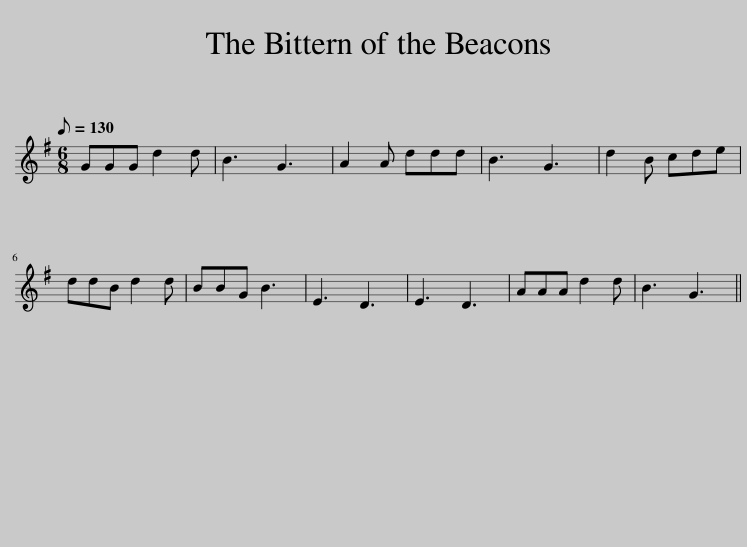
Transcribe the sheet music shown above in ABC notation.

X:1
L:1/8
Q:1/8=130
M:6/8
I:linebreak $
K:G
V:1 treble
V:1
 GGG d2 d | B3 G3 | A2 A ddd | B3 G3 | d2 B cde |$ %5
 ddB d2 d | BBG B3 | E3 D3 | E3 D3 | AAA d2 d | %10
 B3 G3 || %11
